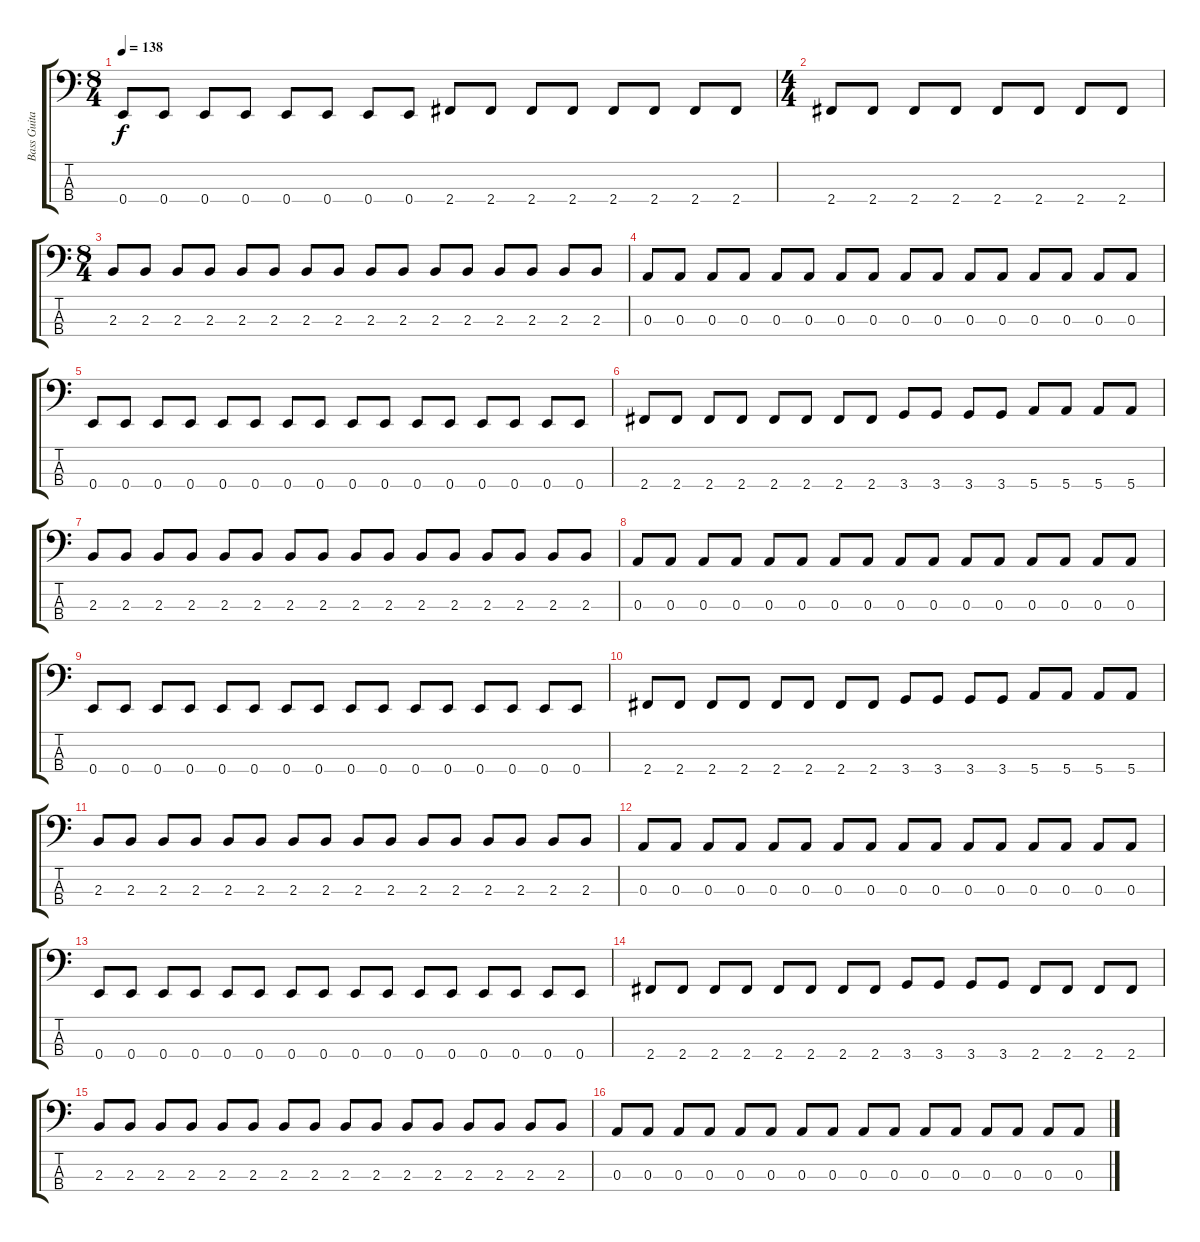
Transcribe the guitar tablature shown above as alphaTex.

\track ("Bass Guitar" "Bass Guita") {instrument electricbassfinger}
\staff {score tabs}
\tuning (G2 D2 A1 E1) {hide}
\ts (8 4)
\tempo 138
\clef f4
\ks c
0.4.8{dy f} 0.4.8 0.4.8 0.4.8 0.4.8 0.4.8 0.4.8 0.4.8 2.4.8 2.4.8 2.4.8 2.4.8 2.4.8 2.4.8 2.4.8 2.4.8 |
\ts (4 4)
2.4.8 2.4.8 2.4.8 2.4.8 2.4.8 2.4.8 2.4.8 2.4.8 |
\ts (8 4)
2.3.8 2.3.8 2.3.8 2.3.8 2.3.8 2.3.8 2.3.8 2.3.8 2.3.8 2.3.8 2.3.8 2.3.8 2.3.8 2.3.8 2.3.8 2.3.8 |
0.3.8 0.3.8 0.3.8 0.3.8 0.3.8 0.3.8 0.3.8 0.3.8 0.3.8 0.3.8 0.3.8 0.3.8 0.3.8 0.3.8 0.3.8 0.3.8 |
0.4.8 0.4.8 0.4.8 0.4.8 0.4.8 0.4.8 0.4.8 0.4.8 0.4.8 0.4.8 0.4.8 0.4.8 0.4.8 0.4.8 0.4.8 0.4.8 |
2.4.8 2.4.8 2.4.8 2.4.8 2.4.8 2.4.8 2.4.8 2.4.8 3.4.8 3.4.8 3.4.8 3.4.8 5.4.8 5.4.8 5.4.8 5.4.8 |
2.3.8 2.3.8 2.3.8 2.3.8 2.3.8 2.3.8 2.3.8 2.3.8 2.3.8 2.3.8 2.3.8 2.3.8 2.3.8 2.3.8 2.3.8 2.3.8 |
0.3.8 0.3.8 0.3.8 0.3.8 0.3.8 0.3.8 0.3.8 0.3.8 0.3.8 0.3.8 0.3.8 0.3.8 0.3.8 0.3.8 0.3.8 0.3.8 |
0.4.8 0.4.8 0.4.8 0.4.8 0.4.8 0.4.8 0.4.8 0.4.8 0.4.8 0.4.8 0.4.8 0.4.8 0.4.8 0.4.8 0.4.8 0.4.8 |
2.4.8 2.4.8 2.4.8 2.4.8 2.4.8 2.4.8 2.4.8 2.4.8 3.4.8 3.4.8 3.4.8 3.4.8 5.4.8 5.4.8 5.4.8 5.4.8 |
2.3.8 2.3.8 2.3.8 2.3.8 2.3.8 2.3.8 2.3.8 2.3.8 2.3.8 2.3.8 2.3.8 2.3.8 2.3.8 2.3.8 2.3.8 2.3.8 |
0.3.8 0.3.8 0.3.8 0.3.8 0.3.8 0.3.8 0.3.8 0.3.8 0.3.8 0.3.8 0.3.8 0.3.8 0.3.8 0.3.8 0.3.8 0.3.8 |
0.4.8 0.4.8 0.4.8 0.4.8 0.4.8 0.4.8 0.4.8 0.4.8 0.4.8 0.4.8 0.4.8 0.4.8 0.4.8 0.4.8 0.4.8 0.4.8 |
2.4.8 2.4.8 2.4.8 2.4.8 2.4.8 2.4.8 2.4.8 2.4.8 3.4.8 3.4.8 3.4.8 3.4.8 2.4.8 2.4.8 2.4.8 2.4.8 |
2.3.8 2.3.8 2.3.8 2.3.8 2.3.8 2.3.8 2.3.8 2.3.8 2.3.8 2.3.8 2.3.8 2.3.8 2.3.8 2.3.8 2.3.8 2.3.8 |
0.3.8 0.3.8 0.3.8 0.3.8 0.3.8 0.3.8 0.3.8 0.3.8 0.3.8 0.3.8 0.3.8 0.3.8 0.3.8 0.3.8 0.3.8 0.3.8
